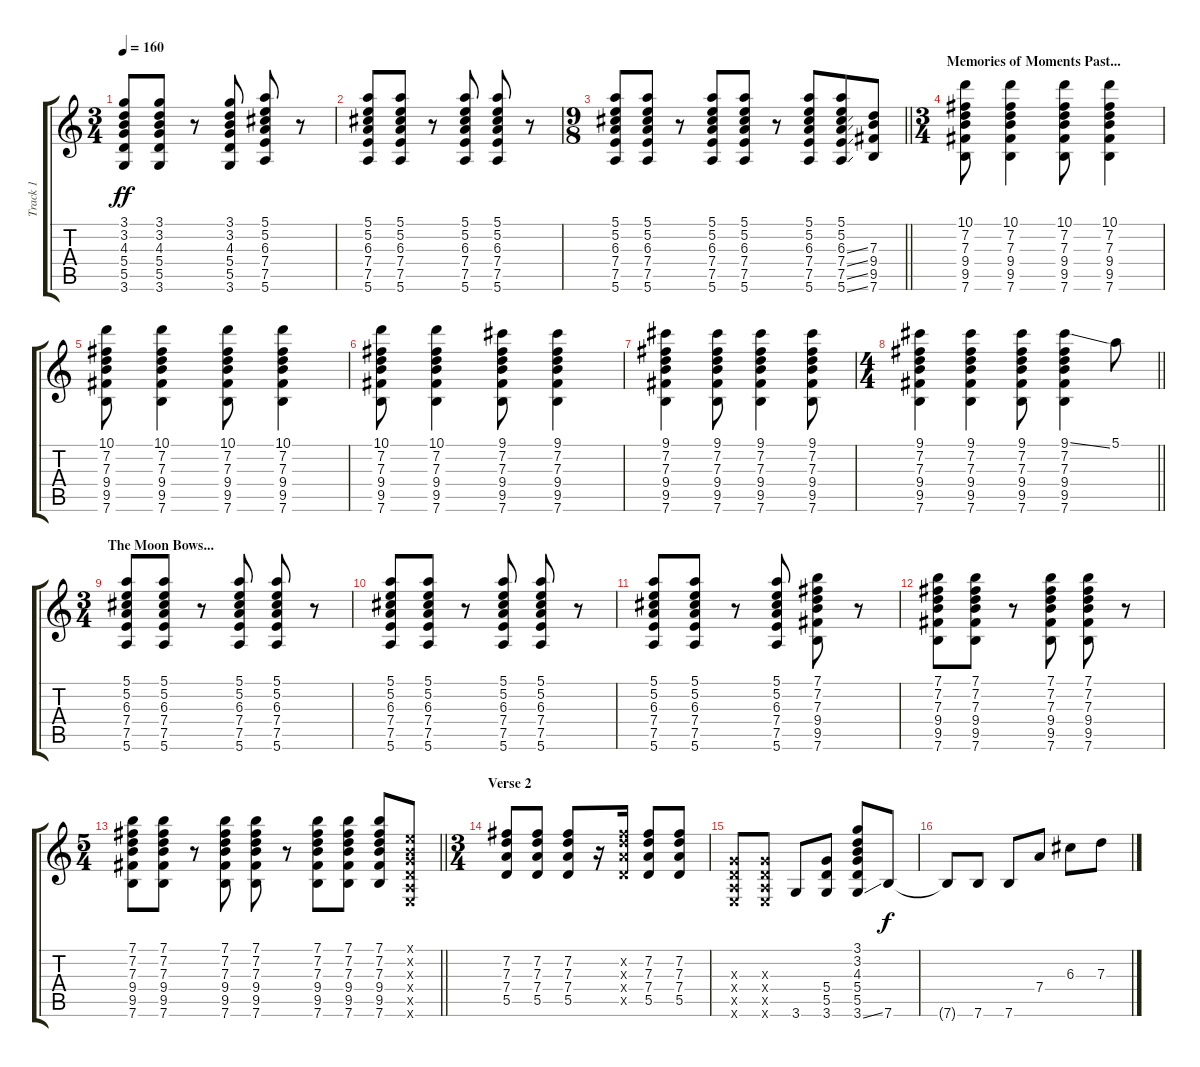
\track ("Track 1" "Track 1") {instrument electricguitarjazz}
\staff {score tabs}
\tuning (E4 B3 G3 D3 A2 E2) {hide}
\ts (3 4)
\tempo 160
\clef g2
\ks c
(3.1 3.2 4.3 5.4 5.5 3.6).8{dy ff} (3.1 3.2 4.3 5.4 5.5 3.6).8 r.8 (3.1 3.2 4.3 5.4 5.5 3.6).8 (5.1 5.2 6.3 7.4 7.5 5.6).8 r.8 |
(5.1 5.2 6.3 7.4 7.5 5.6).8 (5.1 5.2 6.3 7.4 7.5 5.6).8 r.8 (5.1 5.2 6.3 7.4 7.5 5.6).8 (5.1 5.2 6.3 7.4 7.5 5.6).8 r.8 |
\ts (9 8)
\barLineRight lightlight
(5.1 5.2 6.3 7.4 7.5 5.6).8 (5.1 5.2 6.3 7.4 7.5 5.6).8 r.8 (5.1 5.2 6.3 7.4 7.5 5.6).8 (5.1 5.2 6.3 7.4 7.5 5.6).8 r.8 (5.1 5.2 6.3 7.4 7.5 5.6).8 (5.1 5.2 6.3{ss} 7.4{ss} 7.5{ss} 5.6{ss}).8 (7.3 9.4 9.5 7.6).8 |
\ts (3 4)
\section ("" "Memories of Moments Past...")
(10.1 7.2 7.3 9.4 9.5 7.6).8 (10.1 7.2 7.3 9.4 9.5 7.6).4 (10.1 7.2 7.3 9.4 9.5 7.6).8 (10.1 7.2 7.3 9.4 9.5 7.6).4 |
(10.1 7.2 7.3 9.4 9.5 7.6).8 (10.1 7.2 7.3 9.4 9.5 7.6).4 (10.1 7.2 7.3 9.4 9.5 7.6).8 (10.1 7.2 7.3 9.4 9.5 7.6).4 |
(10.1 7.2 7.3 9.4 9.5 7.6).8 (10.1 7.2 7.3 9.4 9.5 7.6).4 (9.1 7.2 7.3 9.4 9.5 7.6).8 (9.1 7.2 7.3 9.4 9.5 7.6).4 |
(9.1 7.2 7.3 9.4 9.5 7.6).4 (9.1 7.2 7.3 9.4 9.5 7.6).8 (9.1 7.2 7.3 9.4 9.5 7.6).4 (9.1 7.2 7.3 9.4 9.5 7.6).8 |
\ts (4 4)
\barLineRight lightlight
(9.1 7.2 7.3 9.4 9.5 7.6).4 (9.1 7.2 7.3 9.4 9.5 7.6).4 (9.1 7.2 7.3 9.4 9.5 7.6).8 (9.1{ss} 7.2 7.3 9.4 9.5 7.6).4 5.1.8 |
\ts (3 4)
\section ("" "The Moon Bows...")
(5.1 5.2 6.3 7.4 7.5 5.6).8 (5.1 5.2 6.3 7.4 7.5 5.6).8 r.8 (5.1 5.2 6.3 7.4 7.5 5.6).8 (5.1 5.2 6.3 7.4 7.5 5.6).8 r.8 |
(5.1 5.2 6.3 7.4 7.5 5.6).8 (5.1 5.2 6.3 7.4 7.5 5.6).8 r.8 (5.1 5.2 6.3 7.4 7.5 5.6).8 (5.1 5.2 6.3 7.4 7.5 5.6).8 r.8 |
(5.1 5.2 6.3 7.4 7.5 5.6).8 (5.1 5.2 6.3 7.4 7.5 5.6).8 r.8 (5.1 5.2 6.3 7.4 7.5 5.6).8 (7.1 7.2 7.3 9.4 9.5 7.6).8 r.8 |
(7.1 7.2 7.3 9.4 9.5 7.6).8 (7.1 7.2 7.3 9.4 9.5 7.6).8 r.8 (7.1 7.2 7.3 9.4 9.5 7.6).8 (7.1 7.2 7.3 9.4 9.5 7.6).8 r.8 |
\ts (5 4)
\barLineRight lightlight
(7.1 7.2 7.3 9.4 9.5 7.6).8 (7.1 7.2 7.3 9.4 9.5 7.6).8 r.8 (7.1 7.2 7.3 9.4 9.5 7.6).8 (7.1 7.2 7.3 9.4 9.5 7.6).8 r.8 (7.1 7.2 7.3 9.4 9.5 7.6).8 (7.1 7.2 7.3 9.4 9.5 7.6).8 (7.1 7.2 7.3 9.4 9.5 7.6).8 (0.1{x} 0.2{x} 0.3{x} 0.4{x} 0.5{x} 0.6{x}).8 |
\ts (3 4)
\section ("" "Verse 2")
(7.2 7.3 7.4 5.5).8 (7.2 7.3 7.4 5.5).8 (7.2 7.3 7.4 5.5).8 r.16 (7.2{x} 7.3{x} 7.4{x} 5.5{x}).16 (7.2 7.3 7.4 5.5).8 (7.2 7.3 7.4 5.5).8 |
(0.3{x} 0.4{x} 0.5{x} 0.6{x}).8 (0.3{x} 0.4{x} 0.5{x} 0.6{x}).8 3.6.8 (5.4 5.5 3.6).8 (3.1 3.2 4.3 5.4 5.5 3.6{ss}).8 7.6.8{dy f} |
7.6{t}.8 7.6.8 7.6.8 7.4.8 6.3.8 7.3{h}.8
